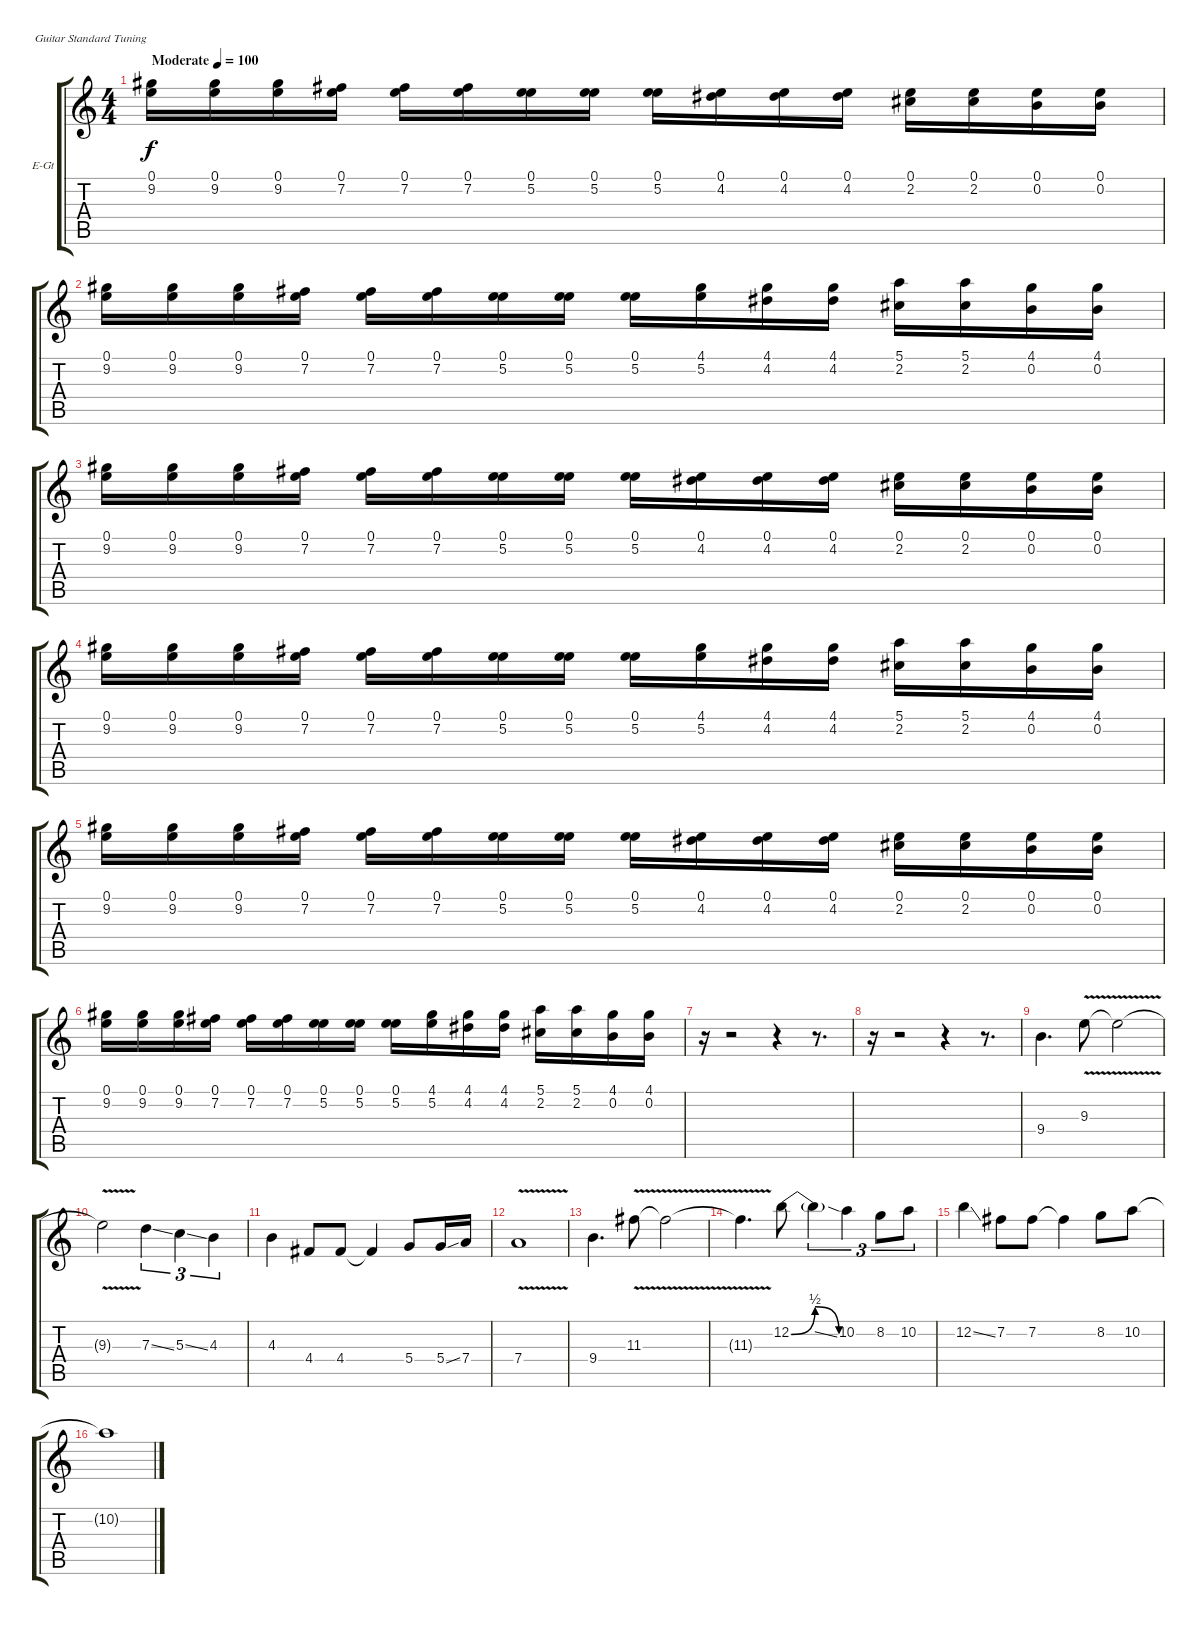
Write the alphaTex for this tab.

\bracketExtendMode groupsimilarinstruments
\firstSystemTrackNameOrientation horizontal
\otherSystemsTrackNameOrientation horizontal
\track ("Kiko" "E-Gt") {instrument distortionguitar}
\staff {score tabs}
\tuning (E4 B3 G3 D3 A2 E2)
\ts (4 4)
\beaming (8 2 2 2 2)
\tempo (100 "Moderate")
\clef g2
\ks c
(0.1 9.2).16{dy f instrument distortionguitar} (0.1 9.2).16 (0.1 9.2).16 (0.1 7.2).16 (0.1 7.2).16 (0.1 7.2).16 (0.1 5.2).16 (0.1 5.2).16 (0.1 5.2).16 (0.1 4.2).16 (0.1 4.2).16 (0.1 4.2).16 (0.1 2.2).16 (0.1 2.2).16 (0.1 0.2).16 (0.1 0.2).16 |
(0.1 9.2).16 (0.1 9.2).16 (0.1 9.2).16 (0.1 7.2).16 (0.1 7.2).16 (0.1 7.2).16 (0.1 5.2).16 (0.1 5.2).16 (0.1 5.2).16 (4.1 5.2).16 (4.1 4.2).16 (4.1 4.2).16 (5.1 2.2).16 (5.1 2.2).16 (4.1 0.2).16 (4.1 0.2).16 |
(0.1 9.2).16 (0.1 9.2).16 (0.1 9.2).16 (0.1 7.2).16 (0.1 7.2).16 (0.1 7.2).16 (0.1 5.2).16 (0.1 5.2).16 (0.1 5.2).16 (0.1 4.2).16 (0.1 4.2).16 (0.1 4.2).16 (0.1 2.2).16 (0.1 2.2).16 (0.1 0.2).16 (0.1 0.2).16 |
(0.1 9.2).16 (0.1 9.2).16 (0.1 9.2).16 (0.1 7.2).16 (0.1 7.2).16 (0.1 7.2).16 (0.1 5.2).16 (0.1 5.2).16 (0.1 5.2).16 (4.1 5.2).16 (4.1 4.2).16 (4.1 4.2).16 (5.1 2.2).16 (5.1 2.2).16 (4.1 0.2).16 (4.1 0.2).16 |
(0.1 9.2).16 (0.1 9.2).16 (0.1 9.2).16 (0.1 7.2).16 (0.1 7.2).16 (0.1 7.2).16 (0.1 5.2).16 (0.1 5.2).16 (0.1 5.2).16 (0.1 4.2).16 (0.1 4.2).16 (0.1 4.2).16 (0.1 2.2).16 (0.1 2.2).16 (0.1 0.2).16 (0.1 0.2).16 |
(0.1 9.2).16 (0.1 9.2).16 (0.1 9.2).16 (0.1 7.2).16 (0.1 7.2).16 (0.1 7.2).16 (0.1 5.2).16 (0.1 5.2).16 (0.1 5.2).16 (4.1 5.2).16 (4.1 4.2).16 (4.1 4.2).16 (5.1 2.2).16 (5.1 2.2).16 (4.1 0.2).16 (4.1 0.2).16 |
r.16 r.2 r.4 r.8{d} |
r.16 r.2 r.4 r.8{d} |
9.4.4{d} 9.3{v}.8 9.3{v t}.2 |
9.3{v t}.2 7.3{ss}.4{tu (3 2)} 5.3{ss}.4{tu (3 2)} 4.3.4{tu (3 2)} |
4.3.4 4.4.8 4.4.8 4.4{t}.4 5.4.8 5.4{ss}.16 7.4.16 |
7.4{v}.1 |
9.4.4{d} 11.3{v}.8 11.3{v t}.2 |
11.3{v t}.4{d} 12.2{be (bendrelease 0 0 30 2 30 2 60 0)}.8 12.2{ss t}.4{tu (3 2)} 10.2.4{tu (3 2)} 8.2.8{tu (3 2)} 10.2.8{tu (3 2)} |
12.2{ss}.4 7.2.8 7.2.8 7.2{t}.4 8.2.8 10.2.8 |
10.2{t}.1
